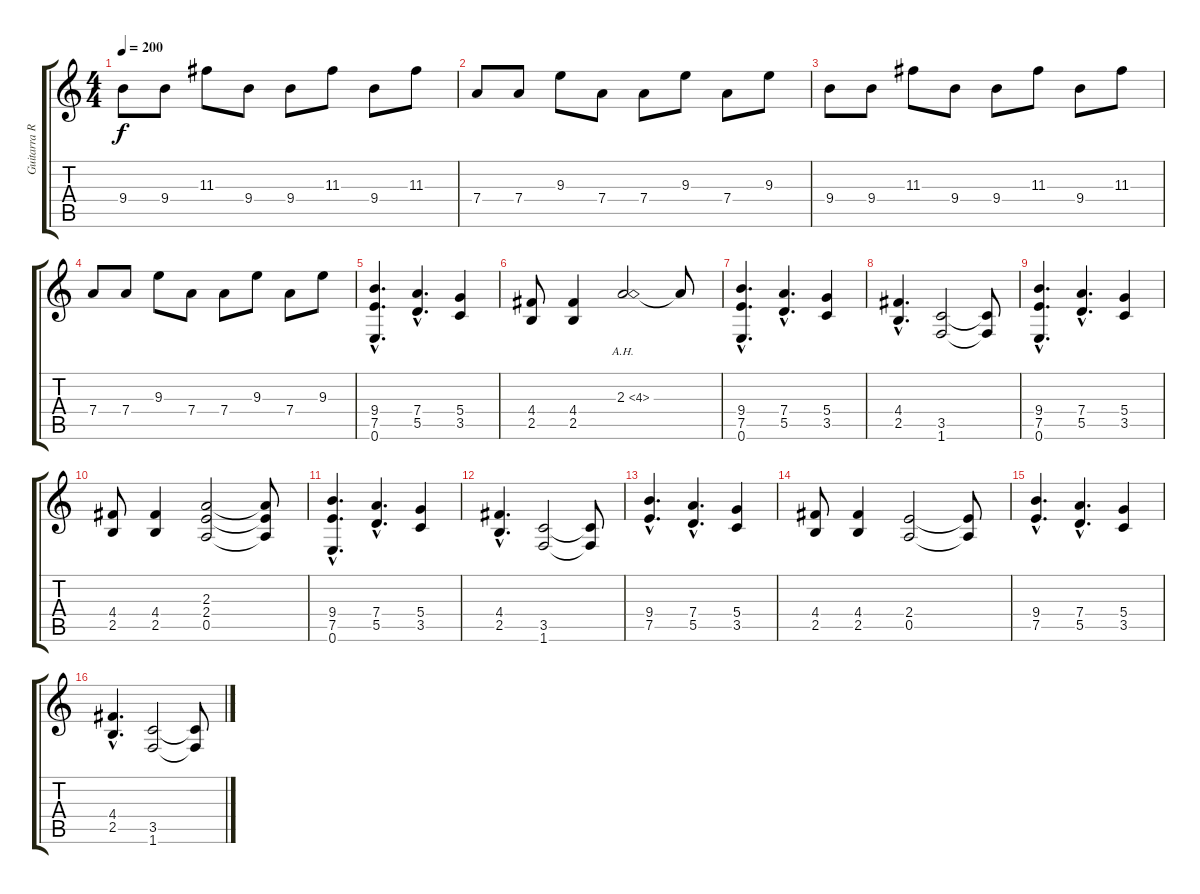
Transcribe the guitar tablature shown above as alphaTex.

\track ("Guitarra Ritmica" "Guitarra R") {instrument distortionguitar}
\staff {score tabs}
\tuning (E4 B3 G3 D3 A2 E2) {hide}
\ts (4 4)
\tempo 200
\clef g2
\ks c
9.4.8{dy f} 9.4.8 11.3.8 9.4.8 9.4.8 11.3.8 9.4.8 11.3.8 |
7.4.8 7.4.8 9.3.8 7.4.8 7.4.8 9.3.8 7.4.8 9.3.8 |
9.4.8 9.4.8 11.3.8 9.4.8 9.4.8 11.3.8 9.4.8 11.3.8 |
7.4.8 7.4.8 9.3.8 7.4.8 7.4.8 9.3.8 7.4.8 9.3.8 |
(9.4{hac} 7.5{hac} 0.6{hac}).4{d} (7.4{hac} 5.5{hac}).4{d} (5.4 3.5).4 |
(4.4 2.5).8 (4.4 2.5).4 2.3{ah 2}.2 2.3{t}.8 |
(9.4{hac} 7.5{hac} 0.6{hac}).4{d} (7.4{hac} 5.5{hac}).4{d} (5.4 3.5).4 |
(4.4{hac} 2.5{hac}).4{d} (3.5 1.6).2 (3.5{t} 1.6{t}).8 |
(9.4{hac} 7.5{hac} 0.6{hac}).4{d} (7.4{hac} 5.5{hac}).4{d} (5.4 3.5).4 |
(4.4 2.5).8 (4.4 2.5).4 (2.3 2.4 0.5).2 (2.3{t} 2.4{t} 0.5{t}).8 |
(9.4{hac} 7.5{hac} 0.6{hac}).4{d} (7.4{hac} 5.5{hac}).4{d} (5.4 3.5).4 |
(4.4{hac} 2.5{hac}).4{d} (3.5 1.6).2 (3.5{t} 1.6{t}).8 |
(9.4{hac} 7.5{hac}).4{d} (7.4{hac} 5.5{hac}).4{d} (5.4 3.5).4 |
(4.4 2.5).8 (4.4 2.5).4 (2.4 0.5).2 (2.4{t} 0.5{t}).8 |
(9.4{hac} 7.5{hac}).4{d} (7.4{hac} 5.5{hac}).4{d} (5.4 3.5).4 |
(4.4{hac} 2.5{hac}).4{d} (3.5 1.6).2 (3.5{t} 1.6{t}).8
